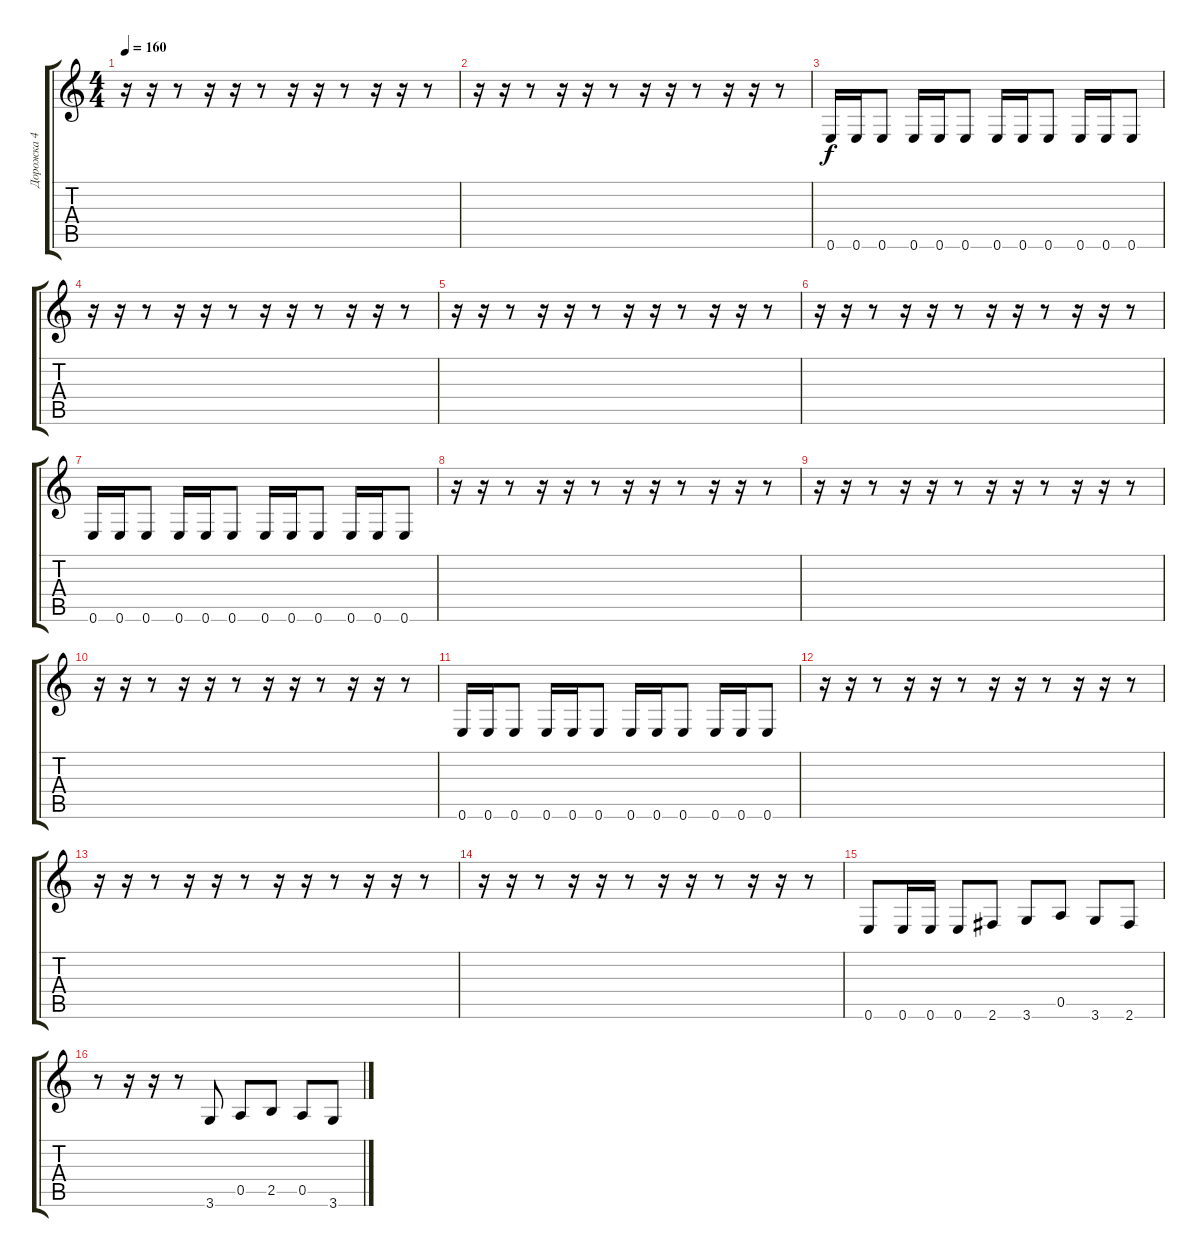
\track ("Дорожка 4" "Дорожка 4") {instrument electricbasspick}
\staff {score tabs}
\tuning (E4 B3 G3 D3 A2 E2) {hide}
\ts (4 4)
\tempo 160
\clef g2
\ks c
r.16{dy f} r.16 r.8 r.16 r.16 r.8 r.16 r.16 r.8 r.16 r.16 r.8 |
r.16 r.16 r.8 r.16 r.16 r.8 r.16 r.16 r.8 r.16 r.16 r.8 |
0.6.16 0.6.16 0.6.8 0.6.16 0.6.16 0.6.8 0.6.16 0.6.16 0.6.8 0.6.16 0.6.16 0.6.8 |
r.16 r.16 r.8 r.16 r.16 r.8 r.16 r.16 r.8 r.16 r.16 r.8 |
r.16 r.16 r.8 r.16 r.16 r.8 r.16 r.16 r.8 r.16 r.16 r.8 |
r.16 r.16 r.8 r.16 r.16 r.8 r.16 r.16 r.8 r.16 r.16 r.8 |
0.6.16 0.6.16 0.6.8 0.6.16 0.6.16 0.6.8 0.6.16 0.6.16 0.6.8 0.6.16 0.6.16 0.6.8 |
r.16 r.16 r.8 r.16 r.16 r.8 r.16 r.16 r.8 r.16 r.16 r.8 |
r.16 r.16 r.8 r.16 r.16 r.8 r.16 r.16 r.8 r.16 r.16 r.8 |
r.16 r.16 r.8 r.16 r.16 r.8 r.16 r.16 r.8 r.16 r.16 r.8 |
0.6.16 0.6.16 0.6.8 0.6.16 0.6.16 0.6.8 0.6.16 0.6.16 0.6.8 0.6.16 0.6.16 0.6.8 |
r.16 r.16 r.8 r.16 r.16 r.8 r.16 r.16 r.8 r.16 r.16 r.8 |
r.16 r.16 r.8 r.16 r.16 r.8 r.16 r.16 r.8 r.16 r.16 r.8 |
r.16 r.16 r.8 r.16 r.16 r.8 r.16 r.16 r.8 r.16 r.16 r.8 |
0.6.8 0.6.16 0.6.16 0.6.8 2.6.8 3.6.8 0.5.8 3.6.8 2.6.8 |
r.8 r.16 r.16 r.8 3.6.8 0.5.8 2.5.8 0.5.8 3.6.8
